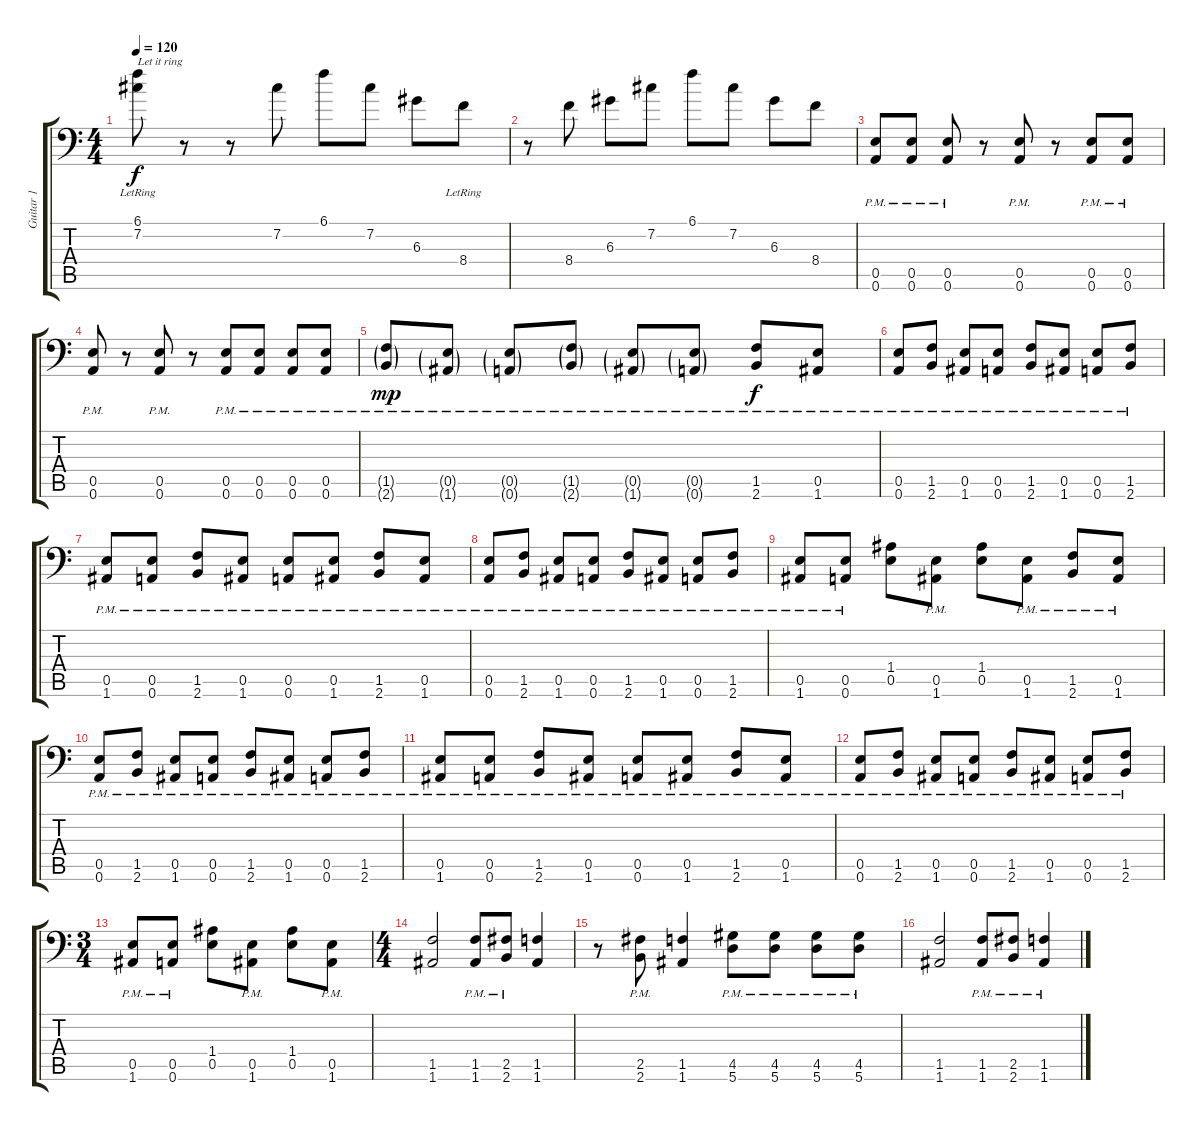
\track ("Guitar 1" "Guitar 1") {instrument distortionguitar}
\staff {score tabs}
\tuning (B3 Gb3 D3 A2 E2 A1) {hide}
\ts (4 4)
\tempo 120
\clef f4
\ks c
(6.1 7.2{lr}).8{txt "Let it ring " dy f} r.8 r.8 7.2.8 6.1.8 7.2.8 6.3.8 8.4{lr}.8 |
r.8 8.4.8 6.3.8 7.2.8 6.1.8 7.2.8 6.3.8 8.4.8 |
(0.5{pm} 0.6{pm}).8 (0.5{pm} 0.6{pm}).8 (0.5{pm} 0.6{pm}).8 r.8 (0.5{pm} 0.6{pm}).8 r.8 (0.5{pm} 0.6{pm}).8 (0.5{pm} 0.6{pm}).8 |
(0.5{pm} 0.6{pm}).8 r.8 (0.5{pm} 0.6{pm}).8 r.8 (0.5{pm} 0.6{pm}).8 (0.5{pm} 0.6{pm}).8 (0.5{pm} 0.6{pm}).8 (0.5{pm} 0.6{pm}).8 |
(1.5{g pm} 2.6{g pm}).8{dy mp} (0.5{g pm} 1.6{g pm}).8 (0.5{g pm} 0.6{g pm}).8 (1.5{g pm} 2.6{g pm}).8 (0.5{g pm} 1.6{g pm}).8 (0.5{g pm} 0.6{g pm}).8 (1.5{pm} 2.6{pm}).8{dy f} (0.5{pm} 1.6{pm}).8 |
(0.5{pm} 0.6{pm}).8 (1.5{pm} 2.6{pm}).8 (0.5{pm} 1.6{pm}).8 (0.5{pm} 0.6{pm}).8 (1.5{pm} 2.6{pm}).8 (0.5{pm} 1.6{pm}).8 (0.5{pm} 0.6{pm}).8 (1.5{pm} 2.6{pm}).8 |
(0.5{pm} 1.6{pm}).8 (0.5{pm} 0.6{pm}).8 (1.5{pm} 2.6{pm}).8 (0.5{pm} 1.6{pm}).8 (0.5{pm} 0.6{pm}).8 (0.5{pm} 1.6{pm}).8 (1.5{pm} 2.6{pm}).8 (0.5{pm} 1.6{pm}).8 |
(0.5{pm} 0.6{pm}).8 (1.5{pm} 2.6{pm}).8 (0.5{pm} 1.6{pm}).8 (0.5{pm} 0.6{pm}).8 (1.5{pm} 2.6{pm}).8 (0.5{pm} 1.6{pm}).8 (0.5{pm} 0.6{pm}).8 (1.5{pm} 2.6{pm}).8 |
(0.5{pm} 1.6{pm}).8 (0.5{pm} 0.6{pm}).8 (1.4 0.5).8 (0.5{pm} 1.6{pm}).8 (1.4 0.5).8 (0.5{pm} 1.6{pm}).8 (1.5{pm} 2.6{pm}).8 (0.5{pm} 1.6{pm}).8 |
(0.5{pm} 0.6{pm}).8 (1.5{pm} 2.6{pm}).8 (0.5{pm} 1.6{pm}).8 (0.5{pm} 0.6{pm}).8 (1.5{pm} 2.6{pm}).8 (0.5{pm} 1.6{pm}).8 (0.5{pm} 0.6{pm}).8 (1.5{pm} 2.6{pm}).8 |
(0.5{pm} 1.6{pm}).8 (0.5{pm} 0.6{pm}).8 (1.5{pm} 2.6{pm}).8 (0.5{pm} 1.6{pm}).8 (0.5{pm} 0.6{pm}).8 (0.5{pm} 1.6{pm}).8 (1.5{pm} 2.6{pm}).8 (0.5{pm} 1.6{pm}).8 |
(0.5{pm} 0.6{pm}).8 (1.5{pm} 2.6{pm}).8 (0.5{pm} 1.6{pm}).8 (0.5{pm} 0.6{pm}).8 (1.5{pm} 2.6{pm}).8 (0.5{pm} 1.6{pm}).8 (0.5{pm} 0.6{pm}).8 (1.5{pm} 2.6{pm}).8 |
\ts (3 4)
(0.5{pm} 1.6{pm}).8 (0.5{pm} 0.6{pm}).8 (1.4 0.5).8 (0.5{pm} 1.6{pm}).8 (1.4 0.5).8 (0.5{pm} 1.6{pm}).8 |
\ts (4 4)
(1.5 1.6).2 (1.5{pm} 1.6{pm}).8 (2.5{pm} 2.6{pm}).8 (1.5 1.6).4 |
r.8 (2.5{pm} 2.6{pm}).8 (1.5 1.6).4 (4.5{pm} 5.6{pm}).8 (4.5{pm} 5.6{pm}).8 (4.5{pm} 5.6{pm}).8 (4.5{pm} 5.6{pm}).8 |
(1.5 1.6).2 (1.5{pm} 1.6{pm}).8 (2.5{pm} 2.6{pm}).8 (1.5{pm} 1.6{pm}).4
